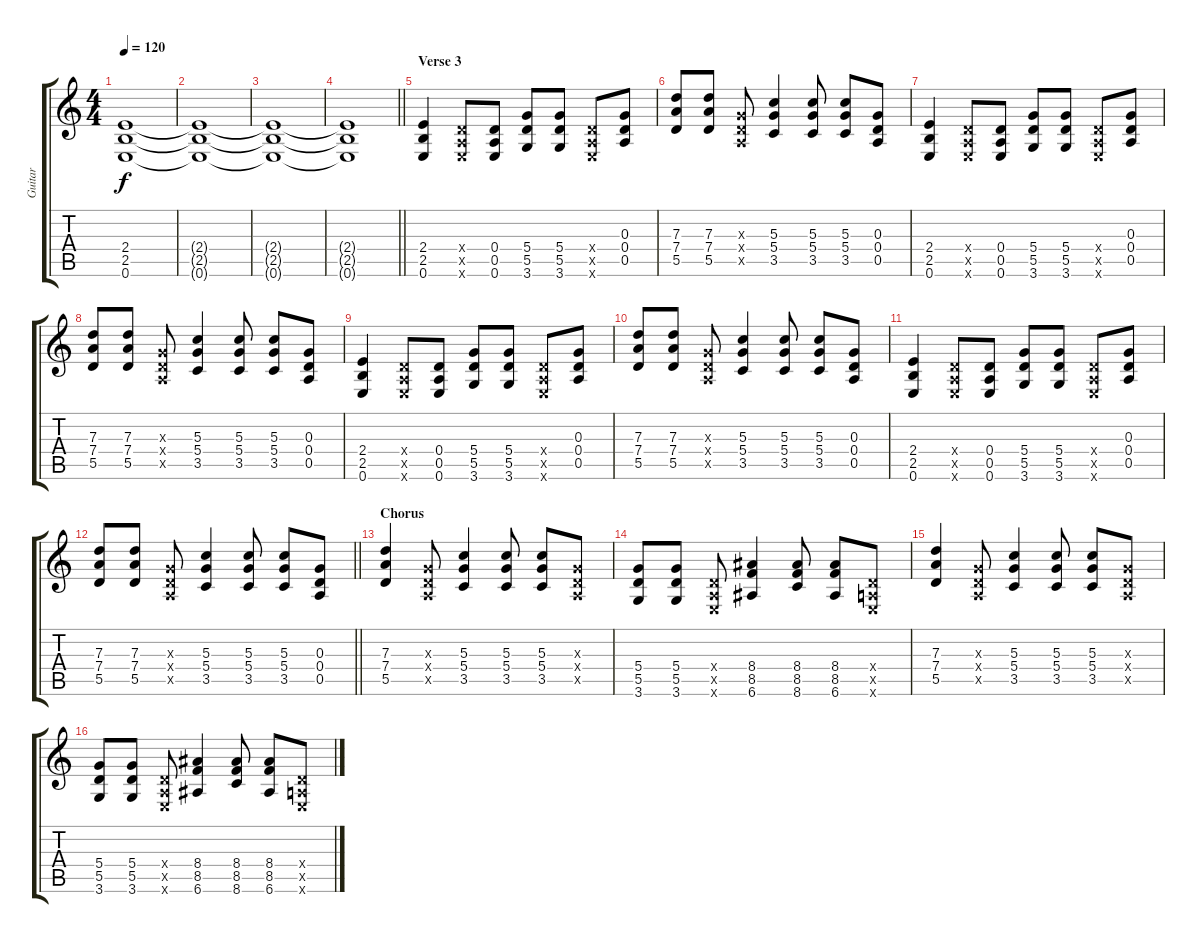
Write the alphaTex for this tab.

\track ("Guitar" "Guitar") {instrument acousticguitarsteel}
\staff {score tabs}
\tuning (E4 B3 G3 D3 A2 E2) {hide}
\ts (4 4)
\tempo 120
\clef g2
\ks c
(2.4 2.5 0.6).1{dy f} |
(2.4{t} 2.5{t} 0.6{t}).1 |
(2.4{t} 2.5{t} 0.6{t}).1 |
\barLineRight lightlight
(2.4{t} 2.5{t} 0.6{t}).1 |
\section ("" "Verse 3")
(2.4 2.5 0.6).4 (0.4{x} 0.5{x} 0.6{x}).8 (0.4 0.5 0.6).8 (5.4 5.5 3.6).8 (5.4 5.5 3.6).8 (0.4{x} 0.5{x} 0.6{x}).8 (0.3 0.4 0.5).8 |
(7.3 7.4 5.5).8 (7.3 7.4 5.5).8 (0.3{x} 0.4{x} 0.5{x}).8 (5.3 5.4 3.5).4 (5.3 5.4 3.5).8 (5.3 5.4 3.5).8 (0.3 0.4 0.5).8 |
(2.4 2.5 0.6).4 (0.4{x} 0.5{x} 0.6{x}).8 (0.4 0.5 0.6).8 (5.4 5.5 3.6).8 (5.4 5.5 3.6).8 (0.4{x} 0.5{x} 0.6{x}).8 (0.3 0.4 0.5).8 |
(7.3 7.4 5.5).8 (7.3 7.4 5.5).8 (0.3{x} 0.4{x} 0.5{x}).8 (5.3 5.4 3.5).4 (5.3 5.4 3.5).8 (5.3 5.4 3.5).8 (0.3 0.4 0.5).8 |
(2.4 2.5 0.6).4 (0.4{x} 0.5{x} 0.6{x}).8 (0.4 0.5 0.6).8 (5.4 5.5 3.6).8 (5.4 5.5 3.6).8 (0.4{x} 0.5{x} 0.6{x}).8 (0.3 0.4 0.5).8 |
(7.3 7.4 5.5).8 (7.3 7.4 5.5).8 (0.3{x} 0.4{x} 0.5{x}).8 (5.3 5.4 3.5).4 (5.3 5.4 3.5).8 (5.3 5.4 3.5).8 (0.3 0.4 0.5).8 |
(2.4 2.5 0.6).4 (0.4{x} 0.5{x} 0.6{x}).8 (0.4 0.5 0.6).8 (5.4 5.5 3.6).8 (5.4 5.5 3.6).8 (0.4{x} 0.5{x} 0.6{x}).8 (0.3 0.4 0.5).8 |
\barLineRight lightlight
(7.3 7.4 5.5).8 (7.3 7.4 5.5).8 (0.3{x} 0.4{x} 0.5{x}).8 (5.3 5.4 3.5).4 (5.3 5.4 3.5).8 (5.3 5.4 3.5).8 (0.3 0.4 0.5).8 |
\section ("" "Chorus")
(7.3 7.4 5.5).4 (0.3{x} 0.4{x} 0.5{x}).8 (5.3 5.4 3.5).4 (5.3 5.4 3.5).8 (5.3 5.4 3.5).8 (0.3{x} 0.4{x} 0.5{x}).8 |
(5.4 5.5 3.6).8 (5.4 5.5 3.6).8 (0.4{x} 0.5{x} 0.6{x}).8 (8.4 8.5 6.6).4 (8.4 8.5 8.6).8 (8.4 8.5 6.6).8 (0.4{x} 0.5{x} 0.6{x}).8 |
(7.3 7.4 5.5).4 (0.3{x} 0.4{x} 0.5{x}).8 (5.3 5.4 3.5).4 (5.3 5.4 3.5).8 (5.3 5.4 3.5).8 (0.3{x} 0.4{x} 0.5{x}).8 |
(5.4 5.5 3.6).8 (5.4 5.5 3.6).8 (0.4{x} 0.5{x} 0.6{x}).8 (8.4 8.5 6.6).4 (8.4 8.5 8.6).8 (8.4 8.5 6.6).8 (0.4{x} 0.5{x} 0.6{x}).8
